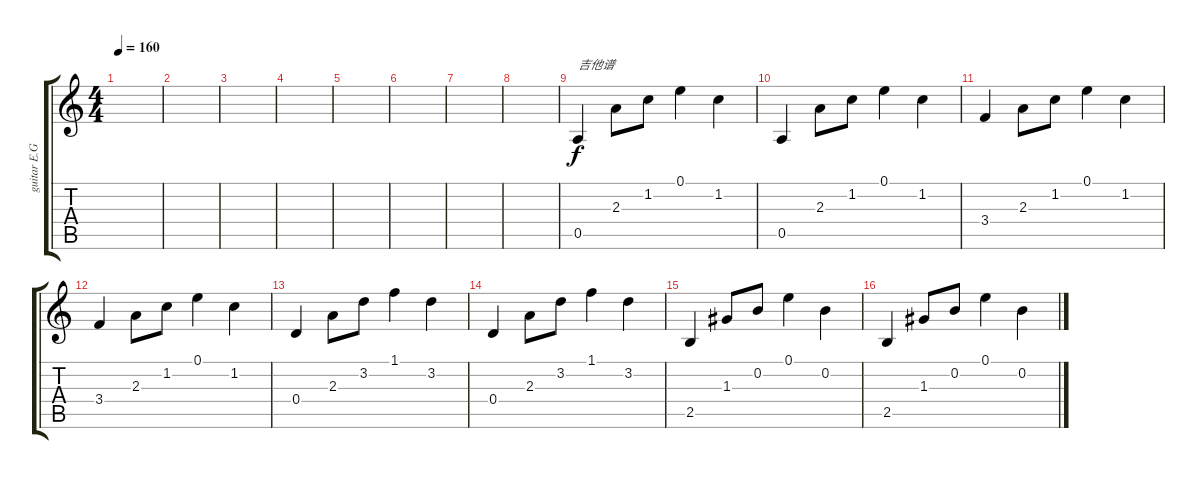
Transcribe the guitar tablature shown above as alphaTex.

\track ("guitar E.GHE fuge" "guitar E.G") {instrument overdrivenguitar}
\staff {score tabs}
\tuning (E4 B3 G3 D3 A2 E2) {hide}
\ts (4 4)
\tempo 160
\clef g2
\ks c
|
|
|
|
|
|
|
|
0.5.4{txt "吉他谱"} 2.3.8 1.2.8 0.1.4 1.2.4 |
0.5.4 2.3.8 1.2.8 0.1.4 1.2.4 |
3.4.4 2.3.8 1.2.8 0.1.4 1.2.4 |
3.4.4 2.3.8 1.2.8 0.1.4 1.2.4 |
0.4.4 2.3.8 3.2.8 1.1.4 3.2.4 |
0.4.4 2.3.8 3.2.8 1.1.4 3.2.4 |
2.5.4 1.3.8 0.2.8 0.1.4 0.2.4 |
2.5.4 1.3.8 0.2.8 0.1.4 0.2.4
